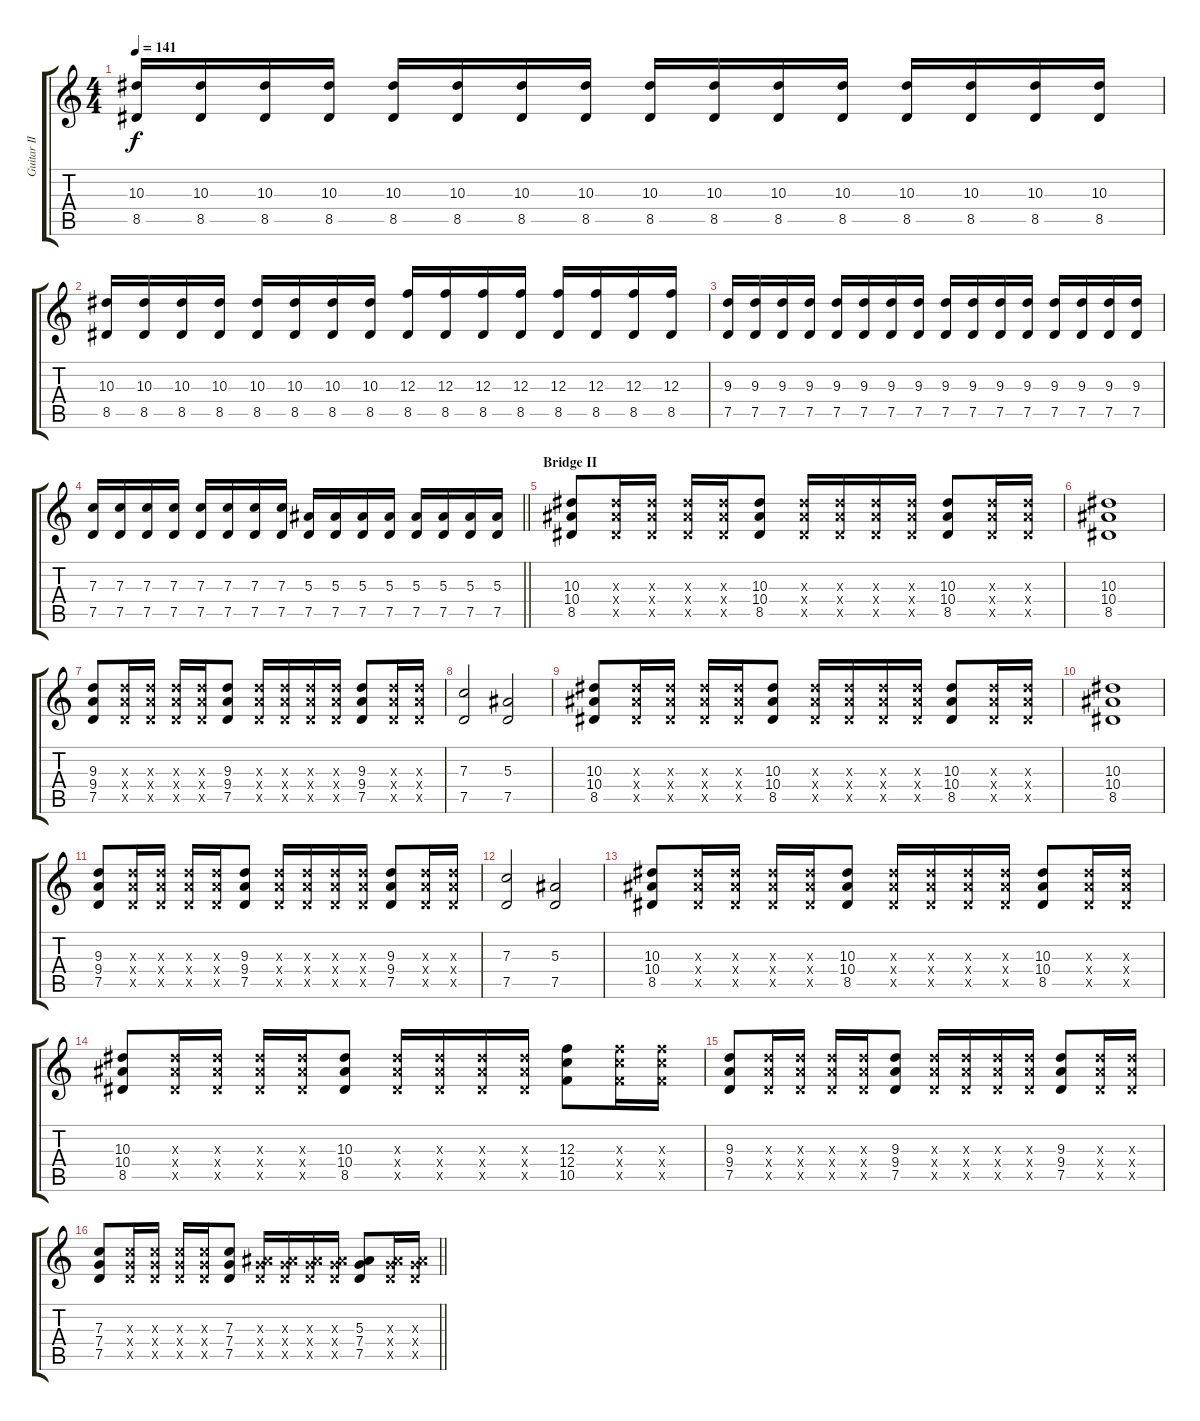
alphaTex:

\track ("Guitar II" "Guitar II") {instrument distortionguitar}
\staff {score tabs}
\tuning (D4 A3 F3 C3 G2 C2) {hide}
\ts (4 4)
\tempo 141
\clef g2
\ks c
(10.3 8.5).16{dy f} (10.3 8.5).16 (10.3 8.5).16 (10.3 8.5).16 (10.3 8.5).16 (10.3 8.5).16 (10.3 8.5).16 (10.3 8.5).16 (10.3 8.5).16 (10.3 8.5).16 (10.3 8.5).16 (10.3 8.5).16 (10.3 8.5).16 (10.3 8.5).16 (10.3 8.5).16 (10.3 8.5).16 |
(10.3 8.5).16 (10.3 8.5).16 (10.3 8.5).16 (10.3 8.5).16 (10.3 8.5).16 (10.3 8.5).16 (10.3 8.5).16 (10.3 8.5).16 (12.3 8.5).16 (12.3 8.5).16 (12.3 8.5).16 (12.3 8.5).16 (12.3 8.5).16 (12.3 8.5).16 (12.3 8.5).16 (12.3 8.5).16 |
(9.3 7.5).16 (9.3 7.5).16 (9.3 7.5).16 (9.3 7.5).16 (9.3 7.5).16 (9.3 7.5).16 (9.3 7.5).16 (9.3 7.5).16 (9.3 7.5).16 (9.3 7.5).16 (9.3 7.5).16 (9.3 7.5).16 (9.3 7.5).16 (9.3 7.5).16 (9.3 7.5).16 (9.3 7.5).16 |
\barLineRight lightlight
(7.3 7.5).16 (7.3 7.5).16 (7.3 7.5).16 (7.3 7.5).16 (7.3 7.5).16 (7.3 7.5).16 (7.3 7.5).16 (7.3 7.5).16 (5.3 7.5).16 (5.3 7.5).16 (5.3 7.5).16 (5.3 7.5).16 (5.3 7.5).16 (5.3 7.5).16 (5.3 7.5).16 (5.3 7.5).16 |
\section ("" "Bridge II")
(10.3 10.4 8.5).8 (10.3{x} 10.4{x} 8.5{x}).16 (10.3{x} 10.4{x} 8.5{x}).16 (10.3{x} 10.4{x} 8.5{x}).16 (10.3{x} 10.4{x} 8.5{x}).16 (10.3 10.4 8.5).8 (10.3{x} 10.4{x} 8.5{x}).16 (10.3{x} 10.4{x} 8.5{x}).16 (10.3{x} 10.4{x} 8.5{x}).16 (10.3{x} 10.4{x} 8.5{x}).16 (10.3 10.4 8.5).8 (10.3{x} 10.4{x} 8.5{x}).16 (10.3{x} 10.4{x} 8.5{x}).16 |
(10.3 10.4 8.5).1 |
(9.3 9.4 7.5).8 (9.3{x} 9.4{x} 7.5{x}).16 (9.3{x} 9.4{x} 7.5{x}).16 (9.3{x} 9.4{x} 7.5{x}).16 (9.3{x} 9.4{x} 7.5{x}).16 (9.3 9.4 7.5).8 (9.3{x} 9.4{x} 7.5{x}).16 (9.3{x} 9.4{x} 7.5{x}).16 (9.3{x} 9.4{x} 7.5{x}).16 (9.3{x} 9.4{x} 7.5{x}).16 (9.3 9.4 7.5).8 (9.3{x} 9.4{x} 7.5{x}).16 (9.3{x} 9.4{x} 7.5{x}).16 |
(7.3 7.5).2 (5.3 7.5).2 |
(10.3 10.4 8.5).8 (10.3{x} 10.4{x} 8.5{x}).16 (10.3{x} 10.4{x} 8.5{x}).16 (10.3{x} 10.4{x} 8.5{x}).16 (10.3{x} 10.4{x} 8.5{x}).16 (10.3 10.4 8.5).8 (10.3{x} 10.4{x} 8.5{x}).16 (10.3{x} 10.4{x} 8.5{x}).16 (10.3{x} 10.4{x} 8.5{x}).16 (10.3{x} 10.4{x} 8.5{x}).16 (10.3 10.4 8.5).8 (10.3{x} 10.4{x} 8.5{x}).16 (10.3{x} 10.4{x} 8.5{x}).16 |
(10.3 10.4 8.5).1 |
(9.3 9.4 7.5).8 (9.3{x} 9.4{x} 7.5{x}).16 (9.3{x} 9.4{x} 7.5{x}).16 (9.3{x} 9.4{x} 7.5{x}).16 (9.3{x} 9.4{x} 7.5{x}).16 (9.3 9.4 7.5).8 (9.3{x} 9.4{x} 7.5{x}).16 (9.3{x} 9.4{x} 7.5{x}).16 (9.3{x} 9.4{x} 7.5{x}).16 (9.3{x} 9.4{x} 7.5{x}).16 (9.3 9.4 7.5).8 (9.3{x} 9.4{x} 7.5{x}).16 (9.3{x} 9.4{x} 7.5{x}).16 |
(7.3 7.5).2 (5.3 7.5).2 |
(10.3 10.4 8.5).8 (10.3{x} 10.4{x} 8.5{x}).16 (10.3{x} 10.4{x} 8.5{x}).16 (10.3{x} 10.4{x} 8.5{x}).16 (10.3{x} 10.4{x} 8.5{x}).16 (10.3 10.4 8.5).8 (10.3{x} 10.4{x} 8.5{x}).16 (10.3{x} 10.4{x} 8.5{x}).16 (10.3{x} 10.4{x} 8.5{x}).16 (10.3{x} 10.4{x} 8.5{x}).16 (10.3 10.4 8.5).8 (10.3{x} 10.4{x} 8.5{x}).16 (10.3{x} 10.4{x} 8.5{x}).16 |
(10.3 10.4 8.5).8 (10.3{x} 10.4{x} 8.5{x}).16 (10.3{x} 10.4{x} 8.5{x}).16 (10.3{x} 10.4{x} 8.5{x}).16 (10.3{x} 10.4{x} 8.5{x}).16 (10.3 10.4 8.5).8 (10.3{x} 10.4{x} 8.5{x}).16 (10.3{x} 10.4{x} 8.5{x}).16 (10.3{x} 10.4{x} 8.5{x}).16 (10.3{x} 10.4{x} 8.5{x}).16 (12.3 12.4 10.5).8 (12.3{x} 12.4{x} 10.5{x}).16 (12.3{x} 12.4{x} 10.5{x}).16 |
(9.3 9.4 7.5).8 (9.3{x} 9.4{x} 7.5{x}).16 (9.3{x} 9.4{x} 7.5{x}).16 (9.3{x} 9.4{x} 7.5{x}).16 (9.3{x} 9.4{x} 7.5{x}).16 (9.3 9.4 7.5).8 (9.3{x} 9.4{x} 7.5{x}).16 (9.3{x} 9.4{x} 7.5{x}).16 (9.3{x} 9.4{x} 7.5{x}).16 (9.3{x} 9.4{x} 7.5{x}).16 (9.3 9.4 7.5).8 (9.3{x} 9.4{x} 7.5{x}).16 (9.3{x} 9.4{x} 7.5{x}).16 |
\barLineRight lightlight
(7.3 7.4 7.5).8 (7.3{x} 7.4{x} 7.5{x}).16 (7.3{x} 7.4{x} 7.5{x}).16 (7.3{x} 7.4{x} 7.5{x}).16 (7.3{x} 7.4{x} 7.5{x}).16 (7.3 7.4 7.5).8 (5.3{x} 7.4{x} 7.5{x}).16 (5.3{x} 7.4{x} 7.5{x}).16 (5.3{x} 7.4{x} 7.5{x}).16 (5.3{x} 7.4{x} 7.5{x}).16 (5.3 7.4 7.5).8 (5.3{x} 7.4{x} 7.5{x}).16 (5.3{x} 7.4{x} 7.5{x}).16
